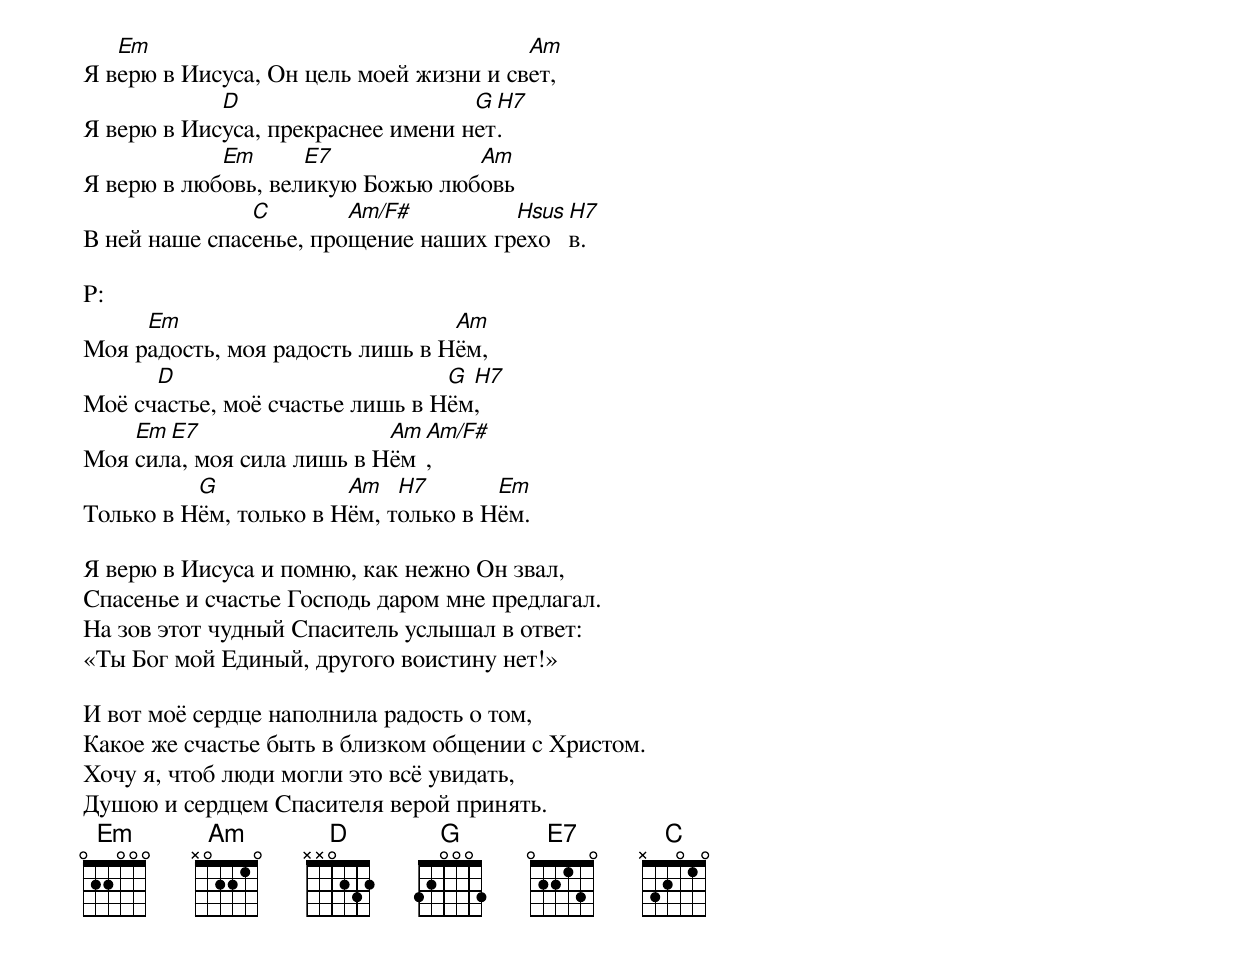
Я в[Em]ерю в Иисуса, Он цель моей жизни и св[Am]ет,
Я верю в Иис[D]уса, прекраснее имени н[G]ет[H7].
Я верю в люб[Em]овь, вел[E7]икую Божью люб[Am]овь
В ней наше спас[C]енье, про[Am/F#]щение наших гр[Hsus]ехо[H7]в.

P:
Моя р[Em]адость, моя радость лишь в Н[Am]ём,
Моё сч[D]астье, моё счастье лишь в Н[G]ём[H7],
Моя [Em]сил[E7]а, моя сила лишь в Н[Am]ём[Am/F#],
Только в Н[G]ём, только в Н[Am]ём, т[H7]олько в Н[Em]ём.

Я верю в Иисуса и помню, как нежно Он звал,
Спасенье и счастье Господь даром мне предлагал.
На зов этот чудный Спаситель услышал в ответ:
«Ты Бог мой Единый, другого воистину нет!»

И вот моё сердце наполнила радость о том,
Какое же счастье быть в близком общении с Христом.
Хочу я, чтоб люди могли это всё увидать,
Душою и сердцем Спасителя верой принять.
